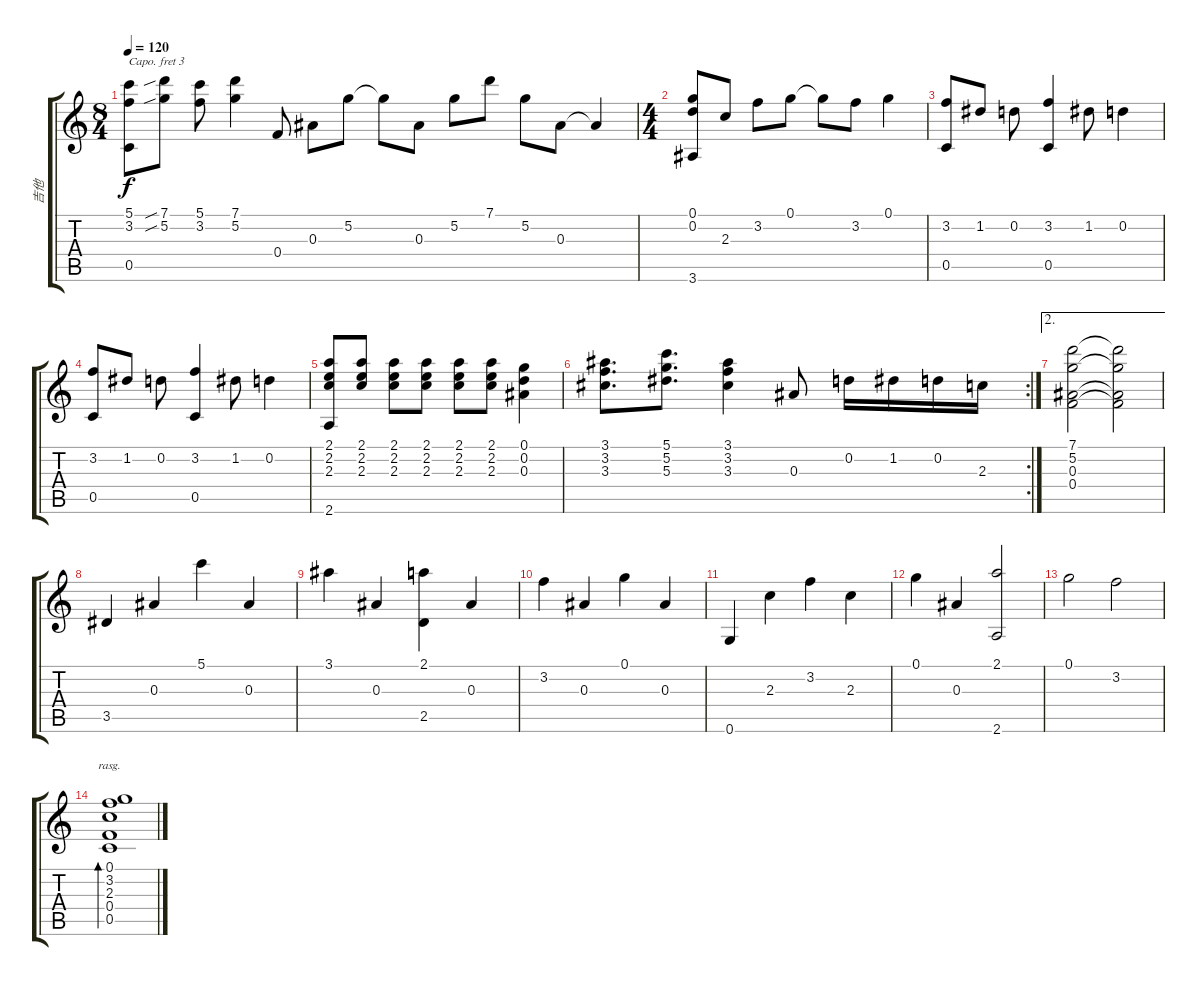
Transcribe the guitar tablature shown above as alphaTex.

\track ("吉他" "吉他") {instrument acousticguitarnylon}
\staff {score tabs}
\capo 3
\tuning (E4 B3 G3 D3 A2 E2) {hide}
\ts (8 4)
\tempo 120
\clef g2
\ks c
(5.1 3.2 0.5).8{dy f} (7.1{sib} 5.2{sib}).8 (5.1 3.2).8 (7.1 5.2).4 0.4.8 0.3.8 5.2.8 5.2{t}.8 0.3.8 5.2.8 7.1.8 5.2.8 0.3.8 0.3{t}.4 |
\ts (4 4)
(0.1 0.2 3.6).8 2.3.8 3.2.8 0.1.8 0.1{t}.8 3.2.8 0.1.4 |
(3.2 0.5).8 1.2.8 0.2.8 (3.2 0.5).4 1.2.8 0.2.4 |
(3.2 0.5).8 1.2.8 0.2.8 (3.2 0.5).4 1.2.8 0.2.4 |
(2.1 2.2 2.3 2.6).8 (2.1 2.2 2.3).8 (2.1 2.2 2.3).8 (2.1 2.2 2.3).8 (2.1 2.2 2.3).8 (2.1 2.2 2.3).8 (0.1 0.2 0.3).4 |
\rc 2
(3.1 3.2 3.3).8{d} (5.1 5.2 5.3).8{d} (3.1 3.2 3.3).4 0.3.8 0.2.16 1.2.16 0.2.16 2.3.16 |
\ae 2
(7.1 5.2 0.3 0.4).2 (7.1{t} 5.2{t} 0.3{t} 0.4{t}).2 |
3.5.4 0.3.4 5.1.4 0.3.4 |
3.1.4 0.3.4 (2.1 2.5).4 0.3.4 |
3.2.4 0.3.4 0.1.4 0.3.4 |
0.6.4 2.3.4 3.2.4 2.3.4 |
0.1.4 0.3.4 (2.1 2.6).2 |
0.1.2 3.2.2 |
(0.1 3.2 2.3 0.4 0.5).1{bd 480 rasg ii}
